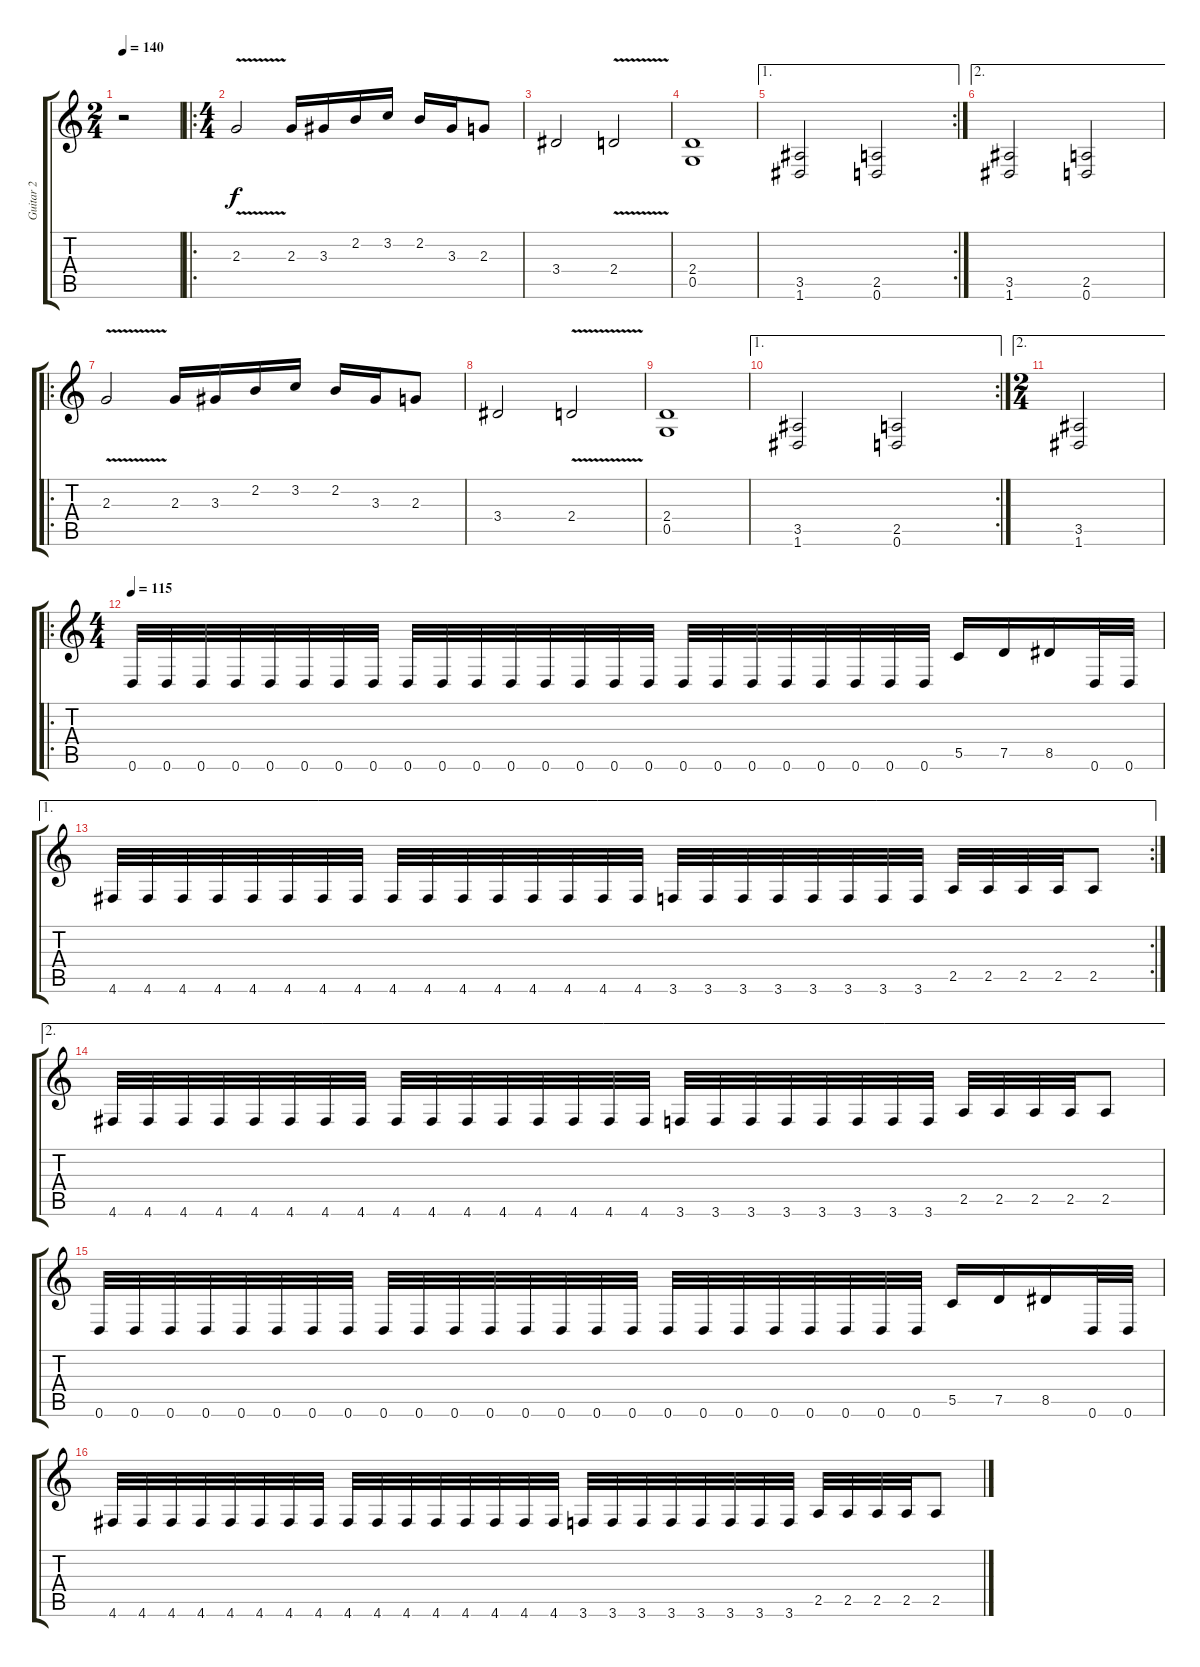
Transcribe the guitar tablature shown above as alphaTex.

\track ("Guitar 2" "Guitar 2") {instrument overdrivenguitar}
\staff {score tabs}
\tuning (D4 A3 F3 C3 G2 D2) {hide}
\ts (2 4)
\tempo 140
\tempo 100
\tempo 140
\clef g2
\ks c
r.2{dy f instrument overdrivenguitar} |
\ro
\ts (4 4)
2.3{v}.2 2.3.16 3.3.16 2.2.16 3.2.16 2.2.16 3.3.16 2.3.8 |
3.4.2 2.4{v}.2 |
(2.4 0.5).1 |
\ae 1
\rc 2
(3.5 1.6).2 (2.5 0.6).2 |
\ae 2
(3.5 1.6).2 (2.5 0.6).2 |
\ro
2.3{v}.2 2.3.16 3.3.16 2.2.16 3.2.16 2.2.16 3.3.16 2.3.8 |
3.4.2 2.4{v}.2 |
(2.4 0.5).1 |
\ae 1
\rc 2
(3.5 1.6).2 (2.5 0.6).2 |
\ae 2
\ts (2 4)
(3.5 1.6).2 |
\ro
\ts (4 4)
\tempo 115
0.6.32 0.6.32 0.6.32 0.6.32 0.6.32 0.6.32 0.6.32 0.6.32 0.6.32 0.6.32 0.6.32 0.6.32 0.6.32 0.6.32 0.6.32 0.6.32 0.6.32 0.6.32 0.6.32 0.6.32 0.6.32 0.6.32 0.6.32 0.6.32 5.5.16 7.5.16 8.5.16 0.6.32 0.6.32 |
\ae 1
\rc 2
4.6.32 4.6.32 4.6.32 4.6.32 4.6.32 4.6.32 4.6.32 4.6.32 4.6.32 4.6.32 4.6.32 4.6.32 4.6.32 4.6.32 4.6.32 4.6.32 3.6.32 3.6.32 3.6.32 3.6.32 3.6.32 3.6.32 3.6.32 3.6.32 2.5.32 2.5.32 2.5.32 2.5.32 2.5.8 |
\ae 2
4.6.32 4.6.32 4.6.32 4.6.32 4.6.32 4.6.32 4.6.32 4.6.32 4.6.32 4.6.32 4.6.32 4.6.32 4.6.32 4.6.32 4.6.32 4.6.32 3.6.32 3.6.32 3.6.32 3.6.32 3.6.32 3.6.32 3.6.32 3.6.32 2.5.32 2.5.32 2.5.32 2.5.32 2.5.8 |
0.6.32 0.6.32 0.6.32 0.6.32 0.6.32 0.6.32 0.6.32 0.6.32 0.6.32 0.6.32 0.6.32 0.6.32 0.6.32 0.6.32 0.6.32 0.6.32 0.6.32 0.6.32 0.6.32 0.6.32 0.6.32 0.6.32 0.6.32 0.6.32 5.5.16 7.5.16 8.5.16 0.6.32 0.6.32 |
4.6.32 4.6.32 4.6.32 4.6.32 4.6.32 4.6.32 4.6.32 4.6.32 4.6.32 4.6.32 4.6.32 4.6.32 4.6.32 4.6.32 4.6.32 4.6.32 3.6.32 3.6.32 3.6.32 3.6.32 3.6.32 3.6.32 3.6.32 3.6.32 2.5.32 2.5.32 2.5.32 2.5.32 2.5.8
